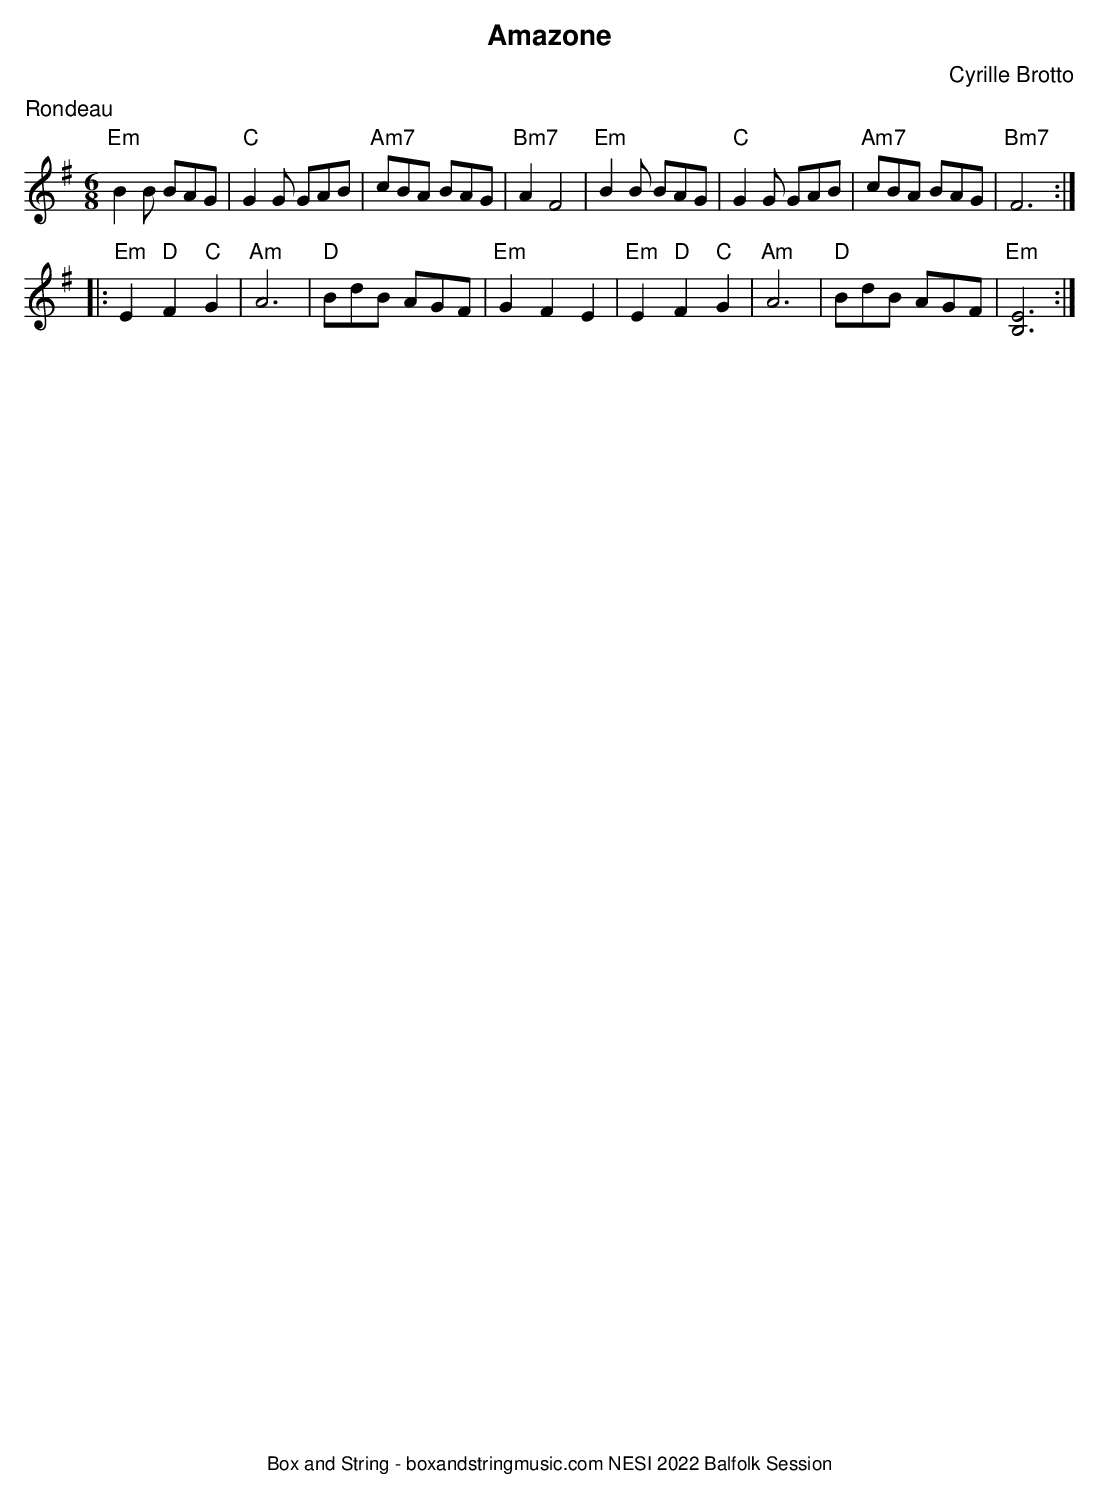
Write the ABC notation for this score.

X:1
T:Amazone
C:Cyrille Brotto
M:6/8
L:1/8
K:Gmaj
"Em"B2B BAG|"C"G2G GAB|"Am7"cBA BAG|"Bm7"A2F4|\
"Em"B2B BAG|"C"G2G GAB|"Am7"cBA BAG|"Bm7"F6:|
|:"Em"E2"D"F2"C"G2|"Am"A6|"D"BdB AGF|"Em"G2F2E2|\
"Em"E2"D"F2"C"G2|"Am"A6|"D"BdB AGF|"Em"[E6B,6]:|
